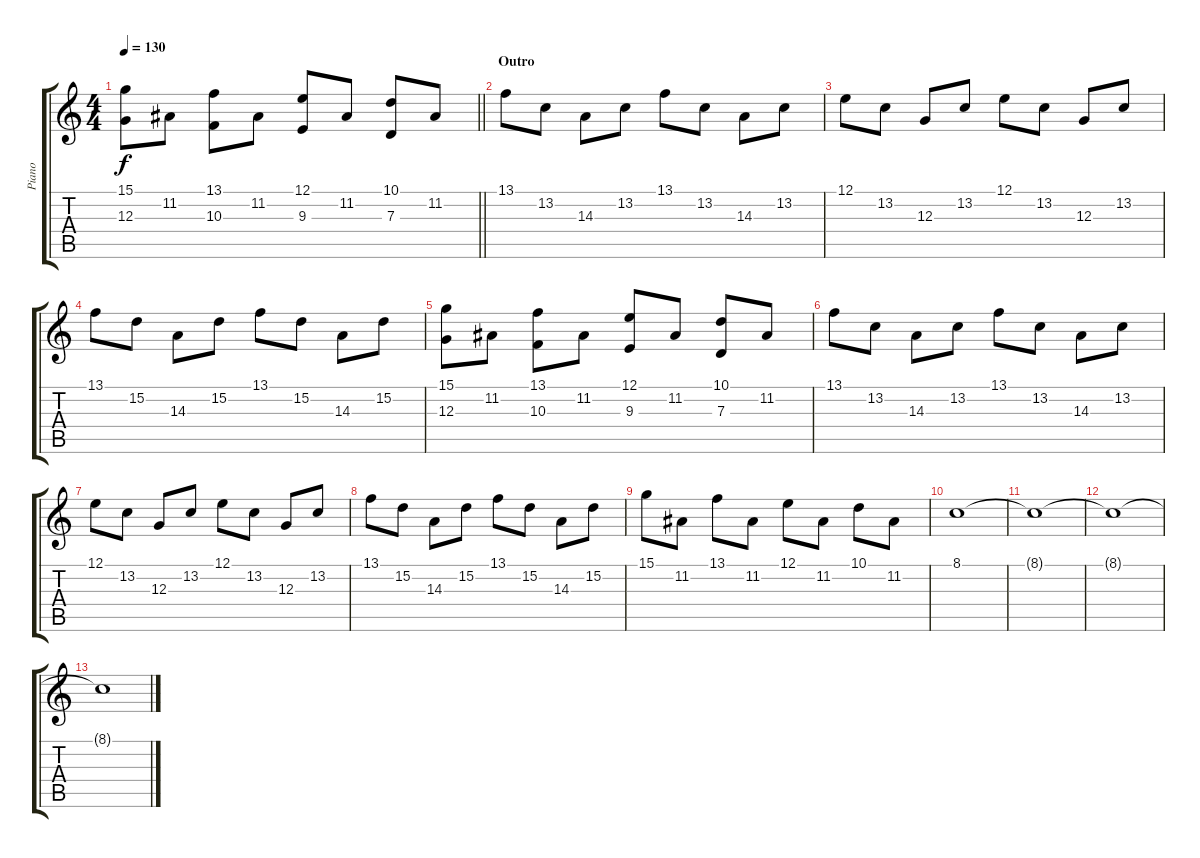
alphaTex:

\track ("Piano" "Piano") {instrument acousticgrandpiano}
\staff {score tabs}
\tuning (E4 B3 G3 D3 A2 E2) {hide}
\ts (4 4)
\tempo 130
\clef g2
\barLineRight lightlight
\ks c
(15.1 12.3).8{dy f} 11.2.8 (13.1 10.3).8 11.2.8 (12.1 9.3).8 11.2.8 (10.1 7.3).8 11.2.8 |
\section ("" "Outro")
13.1.8 13.2.8 14.3.8 13.2.8 13.1.8 13.2.8 14.3.8 13.2.8 |
12.1.8 13.2.8 12.3.8 13.2.8 12.1.8 13.2.8 12.3.8 13.2.8 |
13.1.8 15.2.8 14.3.8 15.2.8 13.1.8 15.2.8 14.3.8 15.2.8 |
(15.1 12.3).8 11.2.8 (13.1 10.3).8 11.2.8 (12.1 9.3).8 11.2.8 (10.1 7.3).8 11.2.8 |
13.1.8 13.2.8 14.3.8 13.2.8 13.1.8 13.2.8 14.3.8 13.2.8 |
12.1.8 13.2.8 12.3.8 13.2.8 12.1.8 13.2.8 12.3.8 13.2.8 |
13.1.8 15.2.8 14.3.8 15.2.8 13.1.8 15.2.8 14.3.8 15.2.8 |
15.1.8 11.2.8 13.1.8 11.2.8 12.1.8 11.2.8 10.1.8 11.2.8 |
8.1.1 |
8.1{t}.1 |
8.1{t}.1 |
8.1{t}.1
